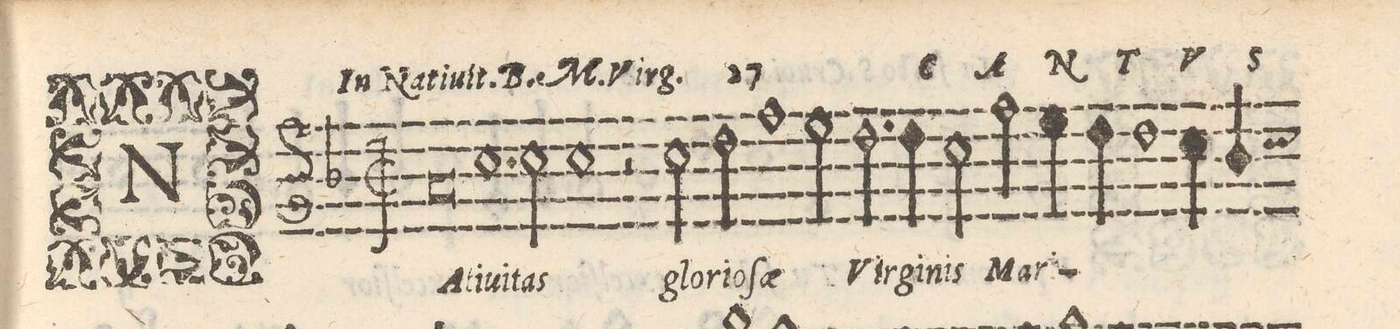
**kern	**text
*I"CANTVS	*
*clefG2	*
*k[b-]	*
*met(C|)	*
*M2/1	*
0a	NA-
=2-	=2-
1.cc	-ti-
2cc\	-ui-
=3-	=3-
1cc	-tas
2r	.
2cc\	glo-
=4-	=4-
2dd\	-ri-
1ff	-o-
2ee\	-ſae
=5-	=5-
2.dd\	Vir-
4dd\	-gi-
2cc\	-nis
2ff\	Ma-
=6-	=6-
4ee\	-ri-
4dd\	.
1dd	.
4cc\	.
4b-/	.
*custos:cc	*
=7-	=7-
*-	*-
